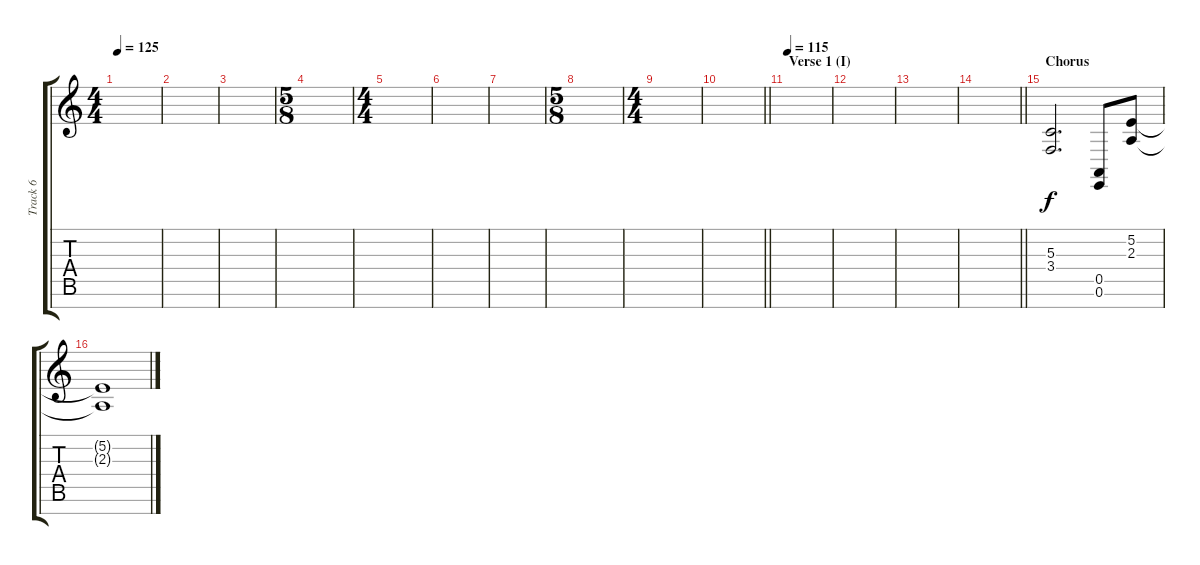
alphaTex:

\track ("Track 6" "Track 6") {instrument drawbarorgan}
\staff {score tabs}
\tuning (E4 B3 G3 D3 A2 E2 B1) {hide}
\ts (4 4)
\tempo 125
\clef g2
\ks c
|
|
|
\ts (5 8)
|
\ts (4 4)
|
|
|
\ts (5 8)
|
\ts (4 4)
|
\barLineRight lightlight
|
\section ("" "Verse 1 (I)")
\tempo 115
|
|
|
\barLineRight lightlight
|
\section ("" "Chorus")
(5.3 3.4).2{d} (0.5 0.6).8 (5.2 2.3).8 |
(5.2{t} 2.3{t}).1
